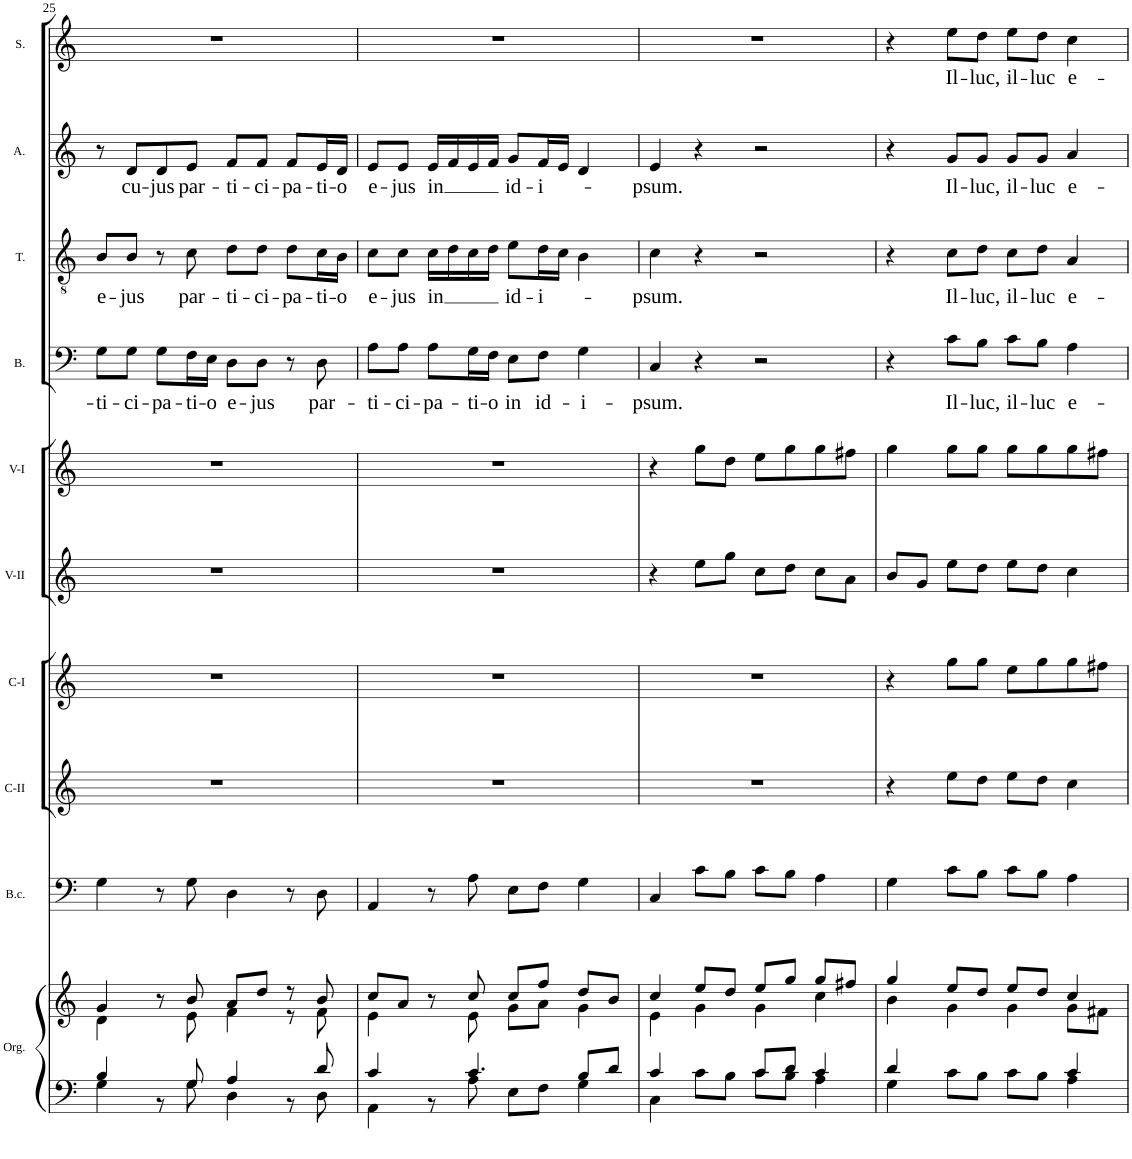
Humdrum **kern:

**kern	**kern	**kern	**kern	**kern	**kern	**kern	**kern	**text	**kern	**text	**kern	**text	**kern	**text
*part10	*part10	*part9	*part8	*part7	*part6	*part5	*part4	*part4	*part3	*part3	*part2	*part2	*part1	*part1
*staff11	*staff10	*staff9	*staff8	*staff7	*staff6	*staff5	*staff4	*staff4	*staff3	*staff3	*staff2	*staff2	*staff1	*staff1
*I"Organ	*	*I"Basso  continuo	*I"Clarino II	*I"Clarino I	*I"Violin II	*I"Violin I	*I"Bass	*	*I"Tenor	*	*I"Alto	*	*I"Soprano	*
*I'Org.	*	*I'B.c.	*I'C-II	*I'C-I	*I'V-II	*I'V-I	*I'B.	*	*I'T.	*	*I'A.	*	*I'S.	*
!!LO:PB:g=z
*clefF4	*clefG2	*clefF4	*clefG2	*clefG2	*clefG2	*clefG2	*clefF4	*	*clefGv2	*	*clefG2	*	*clefG2	*
*	*	*	*Trd1c2	*Trd1c2	*	*	*	*	*	*	*	*	*	*
*k[]	*k[]	*k[]	*k[]	*k[]	*k[]	*k[]	*k[]	*	*k[]	*	*k[]	*	*k[]	*
*M4/4	*M4/4	*M4/4	*M4/4	*M4/4	*M4/4	*M4/4	*M4/4	*	*M4/4	*	*M4/4	*	*M4/4	*
*met(c)	*met(c)	*met(c)	*met(c)	*met(c)	*met(c)	*met(c)	*met(c)	*	*met(c)	*	*met(c)	*	*met(c)	*
=25	=25	=25	=25	=25	=25	=25	=25	=25	=25	=25	=25	=25	=25	=25
*^	*^	*	*	*	*	*	*	*	*	*	*	*	*	*
!	!	!	!	!	!	!	!	!	!	!LO:LY:b	!	!LO:LY:b	!	!	!	!
4B/	4G\	4g/	4d\	4G\	1r	1r	1r	1r	8G\L	-ti-	8B/L	e-	8r	.	1r	.
!	!	!	!	!	!	!	!	!	!	!LO:LY:b	!	!LO:LY:b	!	!LO:LY:b	!	!
.	.	.	.	.	.	.	.	.	8G\J	-ci-	8B/J	-jus	8d/L	cu-	.	.
!	!	!	!	!	!	!	!	!	!	!LO:LY:b	!	!	!	!LO:LY:b	!	!
8ryy	8r	8r	8ryy	8r	.	.	.	.	8G\L	-pa-	8r	.	8d/	-jus	.	.
!	!	!	!	!	!	!	!	!	!	!LO:LY:b	!	!LO:LY:b	!	!LO:LY:b	!	!
8G/	8G\	8b/	8e\	8G\	.	.	.	.	16F\L	-ti-	8c\	par-	8e/J	par-	.	.
!	!	!	!	!	!	!	!	!	!	!LO:LY:b	!	!	!	!	!	!
.	.	.	.	.	.	.	.	.	16E\JJ	-o	.	.	.	.	.	.
!	!	!	!	!	!	!	!	!	!	!LO:LY:b	!	!LO:LY:b	!	!LO:LY:b	!	!
4A/	4D\	8a/L	4f\	4D\	.	.	.	.	8D\L	e-	8d\L	-ti-	8f/L	-ti-	.	.
!	!	!	!	!	!	!	!	!	!	!LO:LY:b	!	!LO:LY:b	!	!LO:LY:b	!	!
.	.	8dd/J	.	.	.	.	.	.	8D\J	-jus	8d\J	-ci-	8f/J	-ci-	.	.
!	!	!	!	!	!	!	!	!	!	!	!	!LO:LY:b	!	!LO:LY:b	!	!
8ryy	8r	8r	8r	8r	.	.	.	.	8r	.	8d\L	-pa-	8f/L	-pa-	.	.
!	!	!	!	!	!	!	!	!	!	!LO:LY:b	!	!LO:LY:b	!	!LO:LY:b	!	!
8d/	8D\	8b/	8f\	8D\	.	.	.	.	8D\	par-	16c\L	-ti-	16e/L	-ti-	.	.
!	!	!	!	!	!	!	!	!	!	!	!	!LO:LY:b	!	!LO:LY:b	!	!
.	.	.	.	.	.	.	.	.	.	.	16B\JJ	-o	16d/JJ	-o	.	.
=26	=26	=26	=26	=26	=26	=26	=26	=26	=26	=26	=26	=26	=26	=26	=26	=26
!	!	!	!	!	!	!	!	!	!	!LO:LY:b	!	!LO:LY:b	!	!LO:LY:b	!	!
4c/	4AA\	8cc/L	4e\	4AA/	1r	1r	1r	1r	8A\L	-ti-	8c\L	e-	8e/L	e-	1r	.
!	!	!	!	!	!	!	!	!	!	!LO:LY:b	!	!LO:LY:b	!	!LO:LY:b	!	!
.	.	8a/J	.	.	.	.	.	.	8A\J	-ci-	8c\J	-jus	8e/J	-jus	.	.
!	!	!	!	!	!	!	!	!	!	!LO:LY:b	!	!LO:LY:b	!	!LO:LY:b	!	!
8ryy	8r	8r	8ryy	8r	.	.	.	.	8A\L	-pa-	16c\LL	in	16e/LL	in	.	.
.	.	.	.	.	.	.	.	.	.	.	16d\	.	16f/	.	.	.
!	!	!	!	!	!	!	!	!	!	!LO:LY:b	!	!	!	!	!	!
4.c/	8A\	8cc/	8e\	8A\	.	.	.	.	16G\L	-ti-	16c\	.	16e/	.	.	.
!	!	!	!	!	!	!	!	!	!	!LO:LY:b	!	!	!	!	!	!
.	.	.	.	.	.	.	.	.	16F\JJ	-o	16d\JJ	.	16f/JJ	.	.	.
!	!	!	!	!	!	!	!	!	!	!LO:LY:b	!	!LO:LY:b	!	!LO:LY:b	!	!
.	8E\L	8cc/L	8g\L	8E\L	.	.	.	.	8E\L	in	8e\L	id-	8g/L	id-	.	.
!	!	!	!	!	!	!	!	!	!	!LO:LY:b	!	!LO:LY:b	!	!LO:LY:b	!	!
.	8F\J	8ff/J	8a\J	8F\J	.	.	.	.	8F\J	id-	16d\L	-i-	16f/L	-i-	.	.
.	.	.	.	.	.	.	.	.	.	.	16c\JJ	.	16e/JJ	.	.	.
!	!	!	!	!	!	!	!	!	!	!LO:LY:b	!	!	!	!	!	!
8B/L	4G\	8dd/L	4g\	4G\	.	.	.	.	4G\	-i-	4B\	.	4d/	.	.	.
8d/J	.	8b/J	.	.	.	.	.	.	.	.	.	.	.	.	.	.
=27	=27	=27	=27	=27	=27	=27	=27	=27	=27	=27	=27	=27	=27	=27	=27	=27
!	!	!	!	!	!	!	!	!	!	!LO:LY:b	!	!LO:LY:b	!	!LO:LY:b	!	!
4c/	4C\	4cc/	4e\	4C/	1r	1r	4r	4r	4C/	-psum.	4c\	-psum.	4e/	-psum.	1r	.
4ryy	8c\L	8ee/L	4g\	8c\L	.	.	8ee\L	8gg\L	4r	.	4r	.	4r	.	.	.
.	8B\J	8dd/J	.	8B\J	.	.	8gg\J	8dd\J	.	.	.	.	.	.	.	.
8c/L	8c\L	8ee/L	4g\	8c\L	.	.	8cc\L	8ee\L	2r	.	2r	.	2r	.	.	.
8d/J	8B\J	8gg/J	.	8B\J	.	.	8dd\J	8gg\	.	.	.	.	.	.	.	.
4c/	4A\	8gg/L	4cc\	4A\	.	.	8cc\L	8gg\	.	.	.	.	.	.	.	.
.	.	8ff#X/J	.	.	.	.	8a\J	8ff#X\J	.	.	.	.	.	.	.	.
=28	=28	=28	=28	=28	=28	=28	=28	=28	=28	=28	=28	=28	=28	=28	=28	=28
4d/	4G\	4gg/	4b\	4G\	4r	4r	8b/L	4gg\	4r	.	4r	.	4r	.	4r	.
.	.	.	.	.	.	.	8g/J	.	.	.	.	.	.	.	.	.
!	!	!	!	!	!	!	!	!	!	!LO:LY:b	!	!LO:LY:b	!	!LO:LY:b	!	!LO:LY:b
2ryy	8c\L	8ee/L	4g\	8c\L	8ee\L	8gg\L	8ee\L	8gg\L	8c\L	Il-	8c\L	Il-	8g/L	Il-	8ee\L	Il-
!	!	!	!	!	!	!	!	!	!	!LO:LY:b	!	!LO:LY:b	!	!LO:LY:b	!	!LO:LY:b
.	8B\J	8dd/J	.	8B\J	8dd\J	8gg\J	8dd\J	8gg\J	8B\J	-luc,	8d\J	-luc,	8g/J	-luc,	8dd\J	-luc,
!	!	!	!	!	!	!	!	!	!	!LO:LY:b	!	!LO:LY:b	!	!LO:LY:b	!	!LO:LY:b
.	8c\L	8ee/L	4g\	8c\L	8ee\L	8ee\L	8ee\L	8gg\L	8c\L	il-	8c\L	il-	8g/L	il-	8ee\L	il-
!	!	!	!	!	!	!	!	!	!	!LO:LY:b	!	!LO:LY:b	!	!LO:LY:b	!	!LO:LY:b
.	8B\J	8dd/J	.	8B\J	8dd\J	8gg\	8dd\J	8gg\	8B\J	-luc	8d\J	-luc	8g/J	-luc	8dd\J	-luc
!	!	!	!	!	!	!	!	!	!	!LO:LY:b	!	!LO:LY:b	!	!LO:LY:b	!	!LO:LY:b
4c/	4A\	4cc/	8g\L	4A\	4cc\	8gg\	4cc\	8gg\	4A\	e-	4A/	e-	4a/	e-	4cc\	e-
.	.	.	8f#X\J	.	.	8ff#X\J	.	8ff#X\J	.	.	.	.	.	.	.	.
*v	*v	*	*	*	*	*	*	*	*	*	*	*	*	*	*	*
*	*v	*v	*	*	*	*	*	*	*	*	*	*	*	*	*
=	=	=	=	=	=	=	=	=	=	=	=	=	=	=
*-	*-	*-	*-	*-	*-	*-	*-	*-	*-	*-	*-	*-	*-	*-
